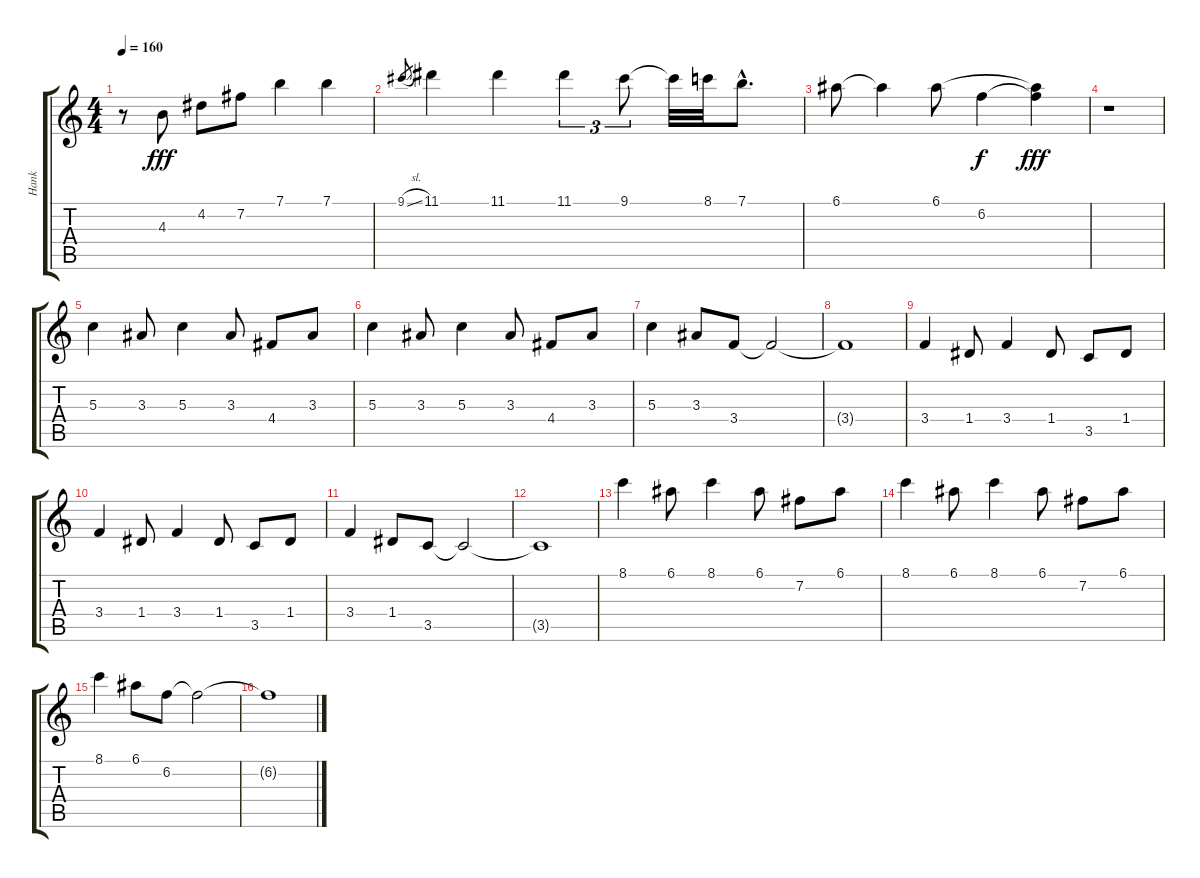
\track ("Hank" "Hank") {instrument electricguitarclean}
\staff {score tabs}
\tuning (E4 B3 G3 D3 A2 E2) {hide}
\ts (4 4)
\tempo 160
\clef g2
\ks c
r.8{dy fff} 4.3.8 4.2.8 7.2.8 7.1.4 7.1.4 |
9.1{sl}.8{gr} 11.1.4 11.1.4 11.1.4{tu (3 2)} 9.1.8{tu (3 2)} 9.1{t}.32 8.1.32 7.1{hac}.8{d} |
6.1.8 6.1{t}.4 6.1.8 6.2.4{dy f} (6.1{t} 6.2{t}).4{dy fff} |
r.1 |
5.3.4 3.3.8 5.3.4 3.3.8 4.4.8 3.3.8 |
5.3.4 3.3.8 5.3.4 3.3.8 4.4.8 3.3.8 |
5.3.4 3.3.8 3.4.8 3.4{t}.2 |
3.4{t}.1 |
3.4.4 1.4.8 3.4.4 1.4.8 3.5.8 1.4.8 |
3.4.4 1.4.8 3.4.4 1.4.8 3.5.8 1.4.8 |
3.4.4 1.4.8 3.5.8 3.5{t}.2 |
3.5{t}.1 |
8.1.4 6.1.8 8.1.4 6.1.8 7.2.8 6.1.8 |
8.1.4 6.1.8 8.1.4 6.1.8 7.2.8 6.1.8 |
8.1.4 6.1.8 6.2.8 6.2{t}.2 |
6.2{t}.1
